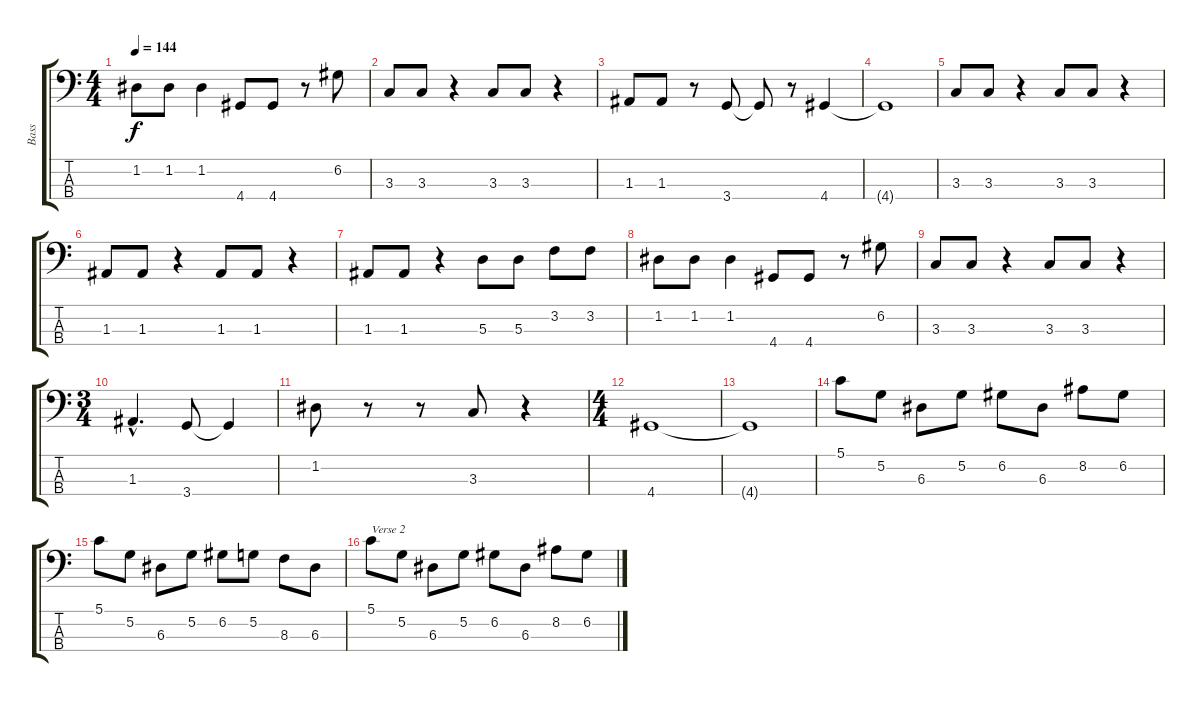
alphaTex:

\track ("Bass" "Bass") {instrument electricbassfinger}
\staff {score tabs}
\tuning (G2 D2 A1 E1) {hide}
\ts (4 4)
\tempo 144
\clef f4
\ks c
1.2.8{dy f} 1.2.8 1.2.4 4.4.8 4.4.8 r.8 6.2.8 |
3.3.8 3.3.8 r.4 3.3.8 3.3.8 r.4 |
1.3.8 1.3.8 r.8 3.4.8 3.4{t}.8 r.8 4.4.4 |
4.4{t}.1 |
3.3.8 3.3.8 r.4 3.3.8 3.3.8 r.4 |
1.3.8 1.3.8 r.4 1.3.8 1.3.8 r.4 |
1.3.8 1.3.8 r.4 5.3.8 5.3.8 3.2.8 3.2.8 |
1.2.8 1.2.8 1.2.4 4.4.8 4.4.8 r.8 6.2.8 |
3.3.8 3.3.8 r.4 3.3.8 3.3.8 r.4 |
\ts (3 4)
1.3{hac}.4{d} 3.4.8 3.4{t}.4 |
1.2.8 r.8 r.8 3.3.8 r.4 |
\ts (4 4)
4.4.1 |
4.4{t}.1 |
5.1.8 5.2.8 6.3.8 5.2.8 6.2.8 6.3.8 8.2.8 6.2.8 |
5.1.8 5.2.8 6.3.8 5.2.8 6.2.8 5.2.8 8.3.8 6.3.8 |
5.1.8{txt "Verse 2"} 5.2.8 6.3.8 5.2.8 6.2.8 6.3.8 8.2.8 6.2.8
